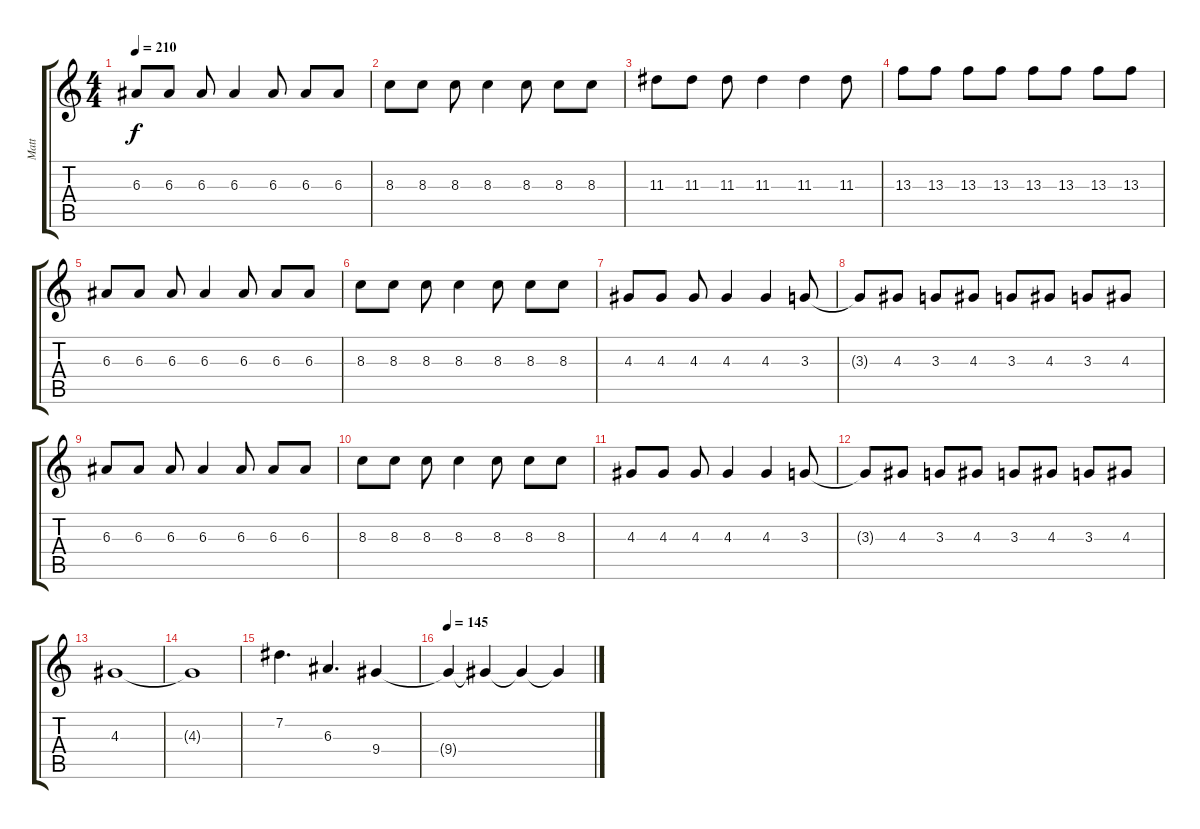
\track ("Matt" "Matt") {instrument distortionguitar}
\staff {score tabs}
\tuning (Db4 Ab3 E3 B2 Gb2 B1) {hide}
\ts (4 4)
\tempo 210
\clef g2
\ks c
6.3.8{dy f} 6.3.8 6.3.8 6.3.4 6.3.8 6.3.8 6.3.8 |
8.3.8 8.3.8 8.3.8 8.3.4 8.3.8 8.3.8 8.3.8 |
11.3.8 11.3.8 11.3.8 11.3.4 11.3.4 11.3.8 |
13.3.8 13.3.8 13.3.8 13.3.8 13.3.8 13.3.8 13.3.8 13.3.8 |
6.3.8 6.3.8 6.3.8 6.3.4 6.3.8 6.3.8 6.3.8 |
8.3.8 8.3.8 8.3.8 8.3.4 8.3.8 8.3.8 8.3.8 |
4.3.8 4.3.8 4.3.8 4.3.4 4.3.4 3.3.8 |
3.3{t}.8 4.3.8 3.3.8 4.3.8 3.3.8 4.3.8 3.3.8 4.3.8 |
6.3.8 6.3.8 6.3.8 6.3.4 6.3.8 6.3.8 6.3.8 |
8.3.8 8.3.8 8.3.8 8.3.4 8.3.8 8.3.8 8.3.8 |
4.3.8 4.3.8 4.3.8 4.3.4 4.3.4 3.3.8 |
3.3{t}.8 4.3.8 3.3.8 4.3.8 3.3.8 4.3.8 3.3.8 4.3.8 |
4.3.1 |
4.3{t}.1 |
7.2.4{d} 6.3.4{d} 9.4.4 |
\tempo 145
9.4{t}.4 9.4{t}.4 9.4{t}.4 9.4{t}.4
